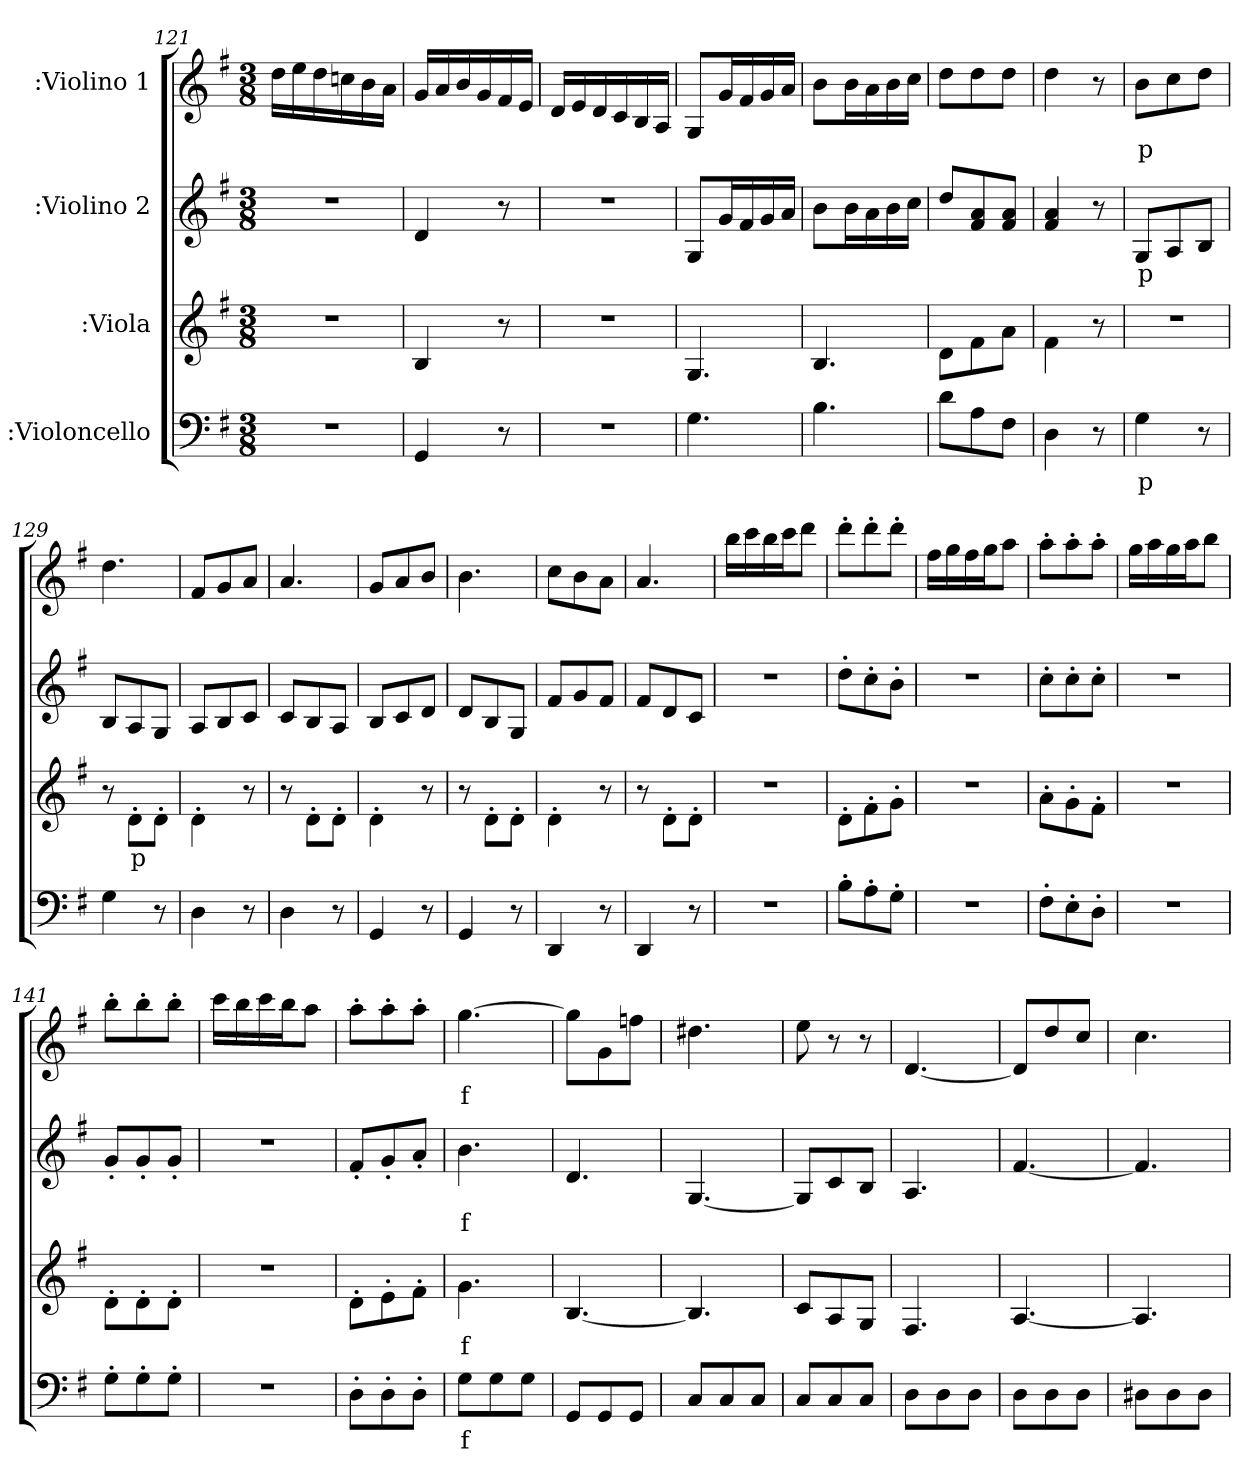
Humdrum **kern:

**kern	**text	**kern	**text	**kern	**text	**kern	**text
*part4	*part4	*part3	*part3	*part2	*part2	*part1	*part1
*staff4	*staff4	*staff3	*staff3	*staff2	*staff2	*staff1	*staff1
*I":Violoncello	*	*I":Viola	*	*I":Violino 2	*	*I":Violino 1	*
*clefF4	*	*	*	*clefG2	*	*clefG2	*
*k[f#]	*	*k[f#]	*	*k[f#]	*	*k[f#]	*
*G:	*	*G:	*	*G:	*	*G:	*
*M3/8	*	*M3/8	*	*M3/8	*	*M3/8	*
=121	=121	=121	=121	=121	=121	=121	=121
4.r	.	4.r	.	4.r	.	16dd\LL	.
.	.	.	.	.	.	16ee\	.
.	.	.	.	.	.	16dd\	.
.	.	.	.	.	.	16ccn\	.
.	.	.	.	.	.	16b\	.
.	.	.	.	.	.	16a\JJ	.
=122	=122	=122	=122	=122	=122	=122	=122
4GG/	.	4B/	.	4d/	.	16g/LL	.
.	.	.	.	.	.	16a/	.
.	.	.	.	.	.	16b/	.
.	.	.	.	.	.	16g/	.
8r	.	8r	.	8r	.	16f#/	.
.	.	.	.	.	.	16e/JJ	.
=123	=123	=123	=123	=123	=123	=123	=123
4.r	.	4.r	.	4.r	.	16d/LL	.
.	.	.	.	.	.	16e/	.
.	.	.	.	.	.	16d/	.
.	.	.	.	.	.	16c/	.
.	.	.	.	.	.	16B/	.
.	.	.	.	.	.	16A/JJ	.
=124	=124	=124	=124	=124	=124	=124	=124
4.G\	.	4.G/	.	8G/L	.	8G/L	.
.	.	.	.	16g/L	.	16g/L	.
.	.	.	.	16f#/	.	16f#/	.
.	.	.	.	16g/	.	16g/	.
.	.	.	.	16a/JJ	.	16a/JJ	.
=125	=125	=125	=125	=125	=125	=125	=125
4.B\	.	4.B/	.	8b\L	.	8b\L	.
.	.	.	.	16b\L	.	16b\L	.
.	.	.	.	16a\	.	16a\	.
.	.	.	.	16b\	.	16b\	.
.	.	.	.	16cc\JJ	.	16cc\JJ	.
=126	=126	=126	=126	=126	=126	=126	=126
8d\L	.	8d\L	.	8dd/L	.	8dd\L	.
8A\	.	8f#\	.	8a/ 8f#/	.	8dd\	.
8F#\J	.	8a\J	.	8a/ 8f#/J	.	8dd\J	.
=127	=127	=127	=127	=127	=127	=127	=127
4D\	.	4f#\	.	4a/ 4f#/	.	4dd\	.
8r	.	8r	.	8r	.	8r	.
=128	=128	=128	=128	=128	=128	=128	=128
4G\	p	4.r	.	8G/L	p	8b\L	p
.	.	.	.	8A/	.	8cc\	.
8r	.	.	.	8B/J	.	8dd\J	.
=129	=129	=129	=129	=129	=129	=129	=129
4G\	.	8r	.	8B/L	.	4.dd\	.
.	.	8d'>\L	p	8A/	.	.	.
8r	.	8d'>\J	.	8G/J	.	.	.
=130	=130	=130	=130	=130	=130	=130	=130
4D\	.	4d'>\	.	8A/L	.	8f#/L	.
.	.	.	.	8B/	.	8g/	.
8r	.	8r	.	8c/J	.	8a/J	.
=131	=131	=131	=131	=131	=131	=131	=131
4D\	.	8r	.	8c/L	.	4.a/	.
.	.	8d'>\L	.	8B/	.	.	.
8r	.	8d'>\J	.	8A/J	.	.	.
=132	=132	=132	=132	=132	=132	=132	=132
4GG/	.	4d'>\	.	8B/L	.	8g/L	.
.	.	.	.	8c/	.	8a/	.
8r	.	8r	.	8d/J	.	8b/J	.
=133	=133	=133	=133	=133	=133	=133	=133
4GG/	.	8r	.	8d/L	.	4.b\	.
.	.	8d'>\L	.	8B/	.	.	.
8r	.	8d'>\J	.	8G/J	.	.	.
=134	=134	=134	=134	=134	=134	=134	=134
4DD/	.	4d'>\	.	8f#/L	.	8cc\L	.
.	.	.	.	8g/	.	8b\	.
8r	.	8r	.	8f#/J	.	8a\J	.
=135	=135	=135	=135	=135	=135	=135	=135
4DD/	.	8r	.	8f#/L	.	4.a/	.
.	.	8d'>\L	.	8d/	.	.	.
8r	.	8d'>\J	.	8c/J	.	.	.
=136	=136	=136	=136	=136	=136	=136	=136
4.r	.	4.r	.	4.r	.	16bb\LL	.
.	.	.	.	.	.	16ccc\	.
.	.	.	.	.	.	16bb\	.
.	.	.	.	.	.	16ccc\J	.
.	.	.	.	.	.	8ddd\J	.
=137	=137	=137	=137	=137	=137	=137	=137
8B'>\L	.	8d'>\L	.	8dd'>\L	.	8ddd'>\L	.
8A'>\	.	8f#'>\	.	8cc'>\	.	8ddd'>\	.
8G'>\J	.	8g'>\J	.	8b'>\J	.	8ddd'>\J	.
=138	=138	=138	=138	=138	=138	=138	=138
4.r	.	4.r	.	4.r	.	16ff#\LL	.
.	.	.	.	.	.	16gg\	.
.	.	.	.	.	.	16ff#\	.
.	.	.	.	.	.	16gg\J	.
.	.	.	.	.	.	8aa\J	.
=139	=139	=139	=139	=139	=139	=139	=139
8F#'>\L	.	8a'>\L	.	8cc'>\L	.	8aa'>\L	.
8E'>\	.	8g'>\	.	8cc'>\	.	8aa'>\	.
8D'>\J	.	8f#'>\J	.	8cc'>\J	.	8aa'>\J	.
=140	=140	=140	=140	=140	=140	=140	=140
4.r	.	4.r	.	4.r	.	16gg\LL	.
.	.	.	.	.	.	16aa\	.
.	.	.	.	.	.	16gg\	.
.	.	.	.	.	.	16aa\J	.
.	.	.	.	.	.	8bb\J	.
=141	=141	=141	=141	=141	=141	=141	=141
8G'>\L	.	8d'>\L	.	8g'>/L	.	8bb'>\L	.
8G'>\	.	8d'>\	.	8g'>/	.	8bb'>\	.
8G'>\J	.	8d'>\J	.	8g'>/J	.	8bb'>\J	.
=142	=142	=142	=142	=142	=142	=142	=142
4.r	.	4.r	.	4.r	.	16ccc\LL	.
.	.	.	.	.	.	16bb\	.
.	.	.	.	.	.	16ccc\	.
.	.	.	.	.	.	16bb\J	.
.	.	.	.	.	.	8aa\J	.
=143	=143	=143	=143	=143	=143	=143	=143
8D'>\L	.	8d'>\L	.	8f#'>/L	.	8aa'>\L	.
8D'>\	.	8e'>\	.	8g'>/	.	8aa'>\	.
8D'>\J	.	8f#'>\J	.	8a'>/J	.	8aa'>\J	.
=144	=144	=144	=144	=144	=144	=144	=144
8G\L	f	4.g\	f	4.b\	f	[4.gg\	f
8G\	.	.	.	.	.	.	.
8G\J	.	.	.	.	.	.	.
=145	=145	=145	=145	=145	=145	=145	=145
8GG/L	.	[4.B/	.	4.d/	.	8gg\L]	.
8GG/	.	.	.	.	.	8g\	.
8GG/J	.	.	.	.	.	8ffn\J	.
=146	=146	=146	=146	=146	=146	=146	=146
8C/L	.	4.B/]	.	[4.G/	.	4.dd#X\	.
8C/	.	.	.	.	.	.	.
8C/J	.	.	.	.	.	.	.
=147	=147	=147	=147	=147	=147	=147	=147
8C/L	.	8c/L	.	8G/L]	.	8ee\	.
8C/	.	8A/	.	8c/	.	8r	.
8C/J	.	8G/J	.	8B/J	.	8r	.
=148	=148	=148	=148	=148	=148	=148	=148
8D\L	.	4.F#/	.	4.A/	.	[4.d/	.
8D\	.	.	.	.	.	.	.
8D\J	.	.	.	.	.	.	.
=149	=149	=149	=149	=149	=149	=149	=149
8D\L	.	[4.A/	.	[4.f#/	.	8d/L]	.
8D\	.	.	.	.	.	8dd/	.
8D\J	.	.	.	.	.	8cc/J	.
=150	=150	=150	=150	=150	=150	=150	=150
8D#X\L	.	4.A/]	.	4.f#/]	.	4.cc\	.
8D#\	.	.	.	.	.	.	.
8D#\J	.	.	.	.	.	.	.
=	=	=	=	=	=	=	=
*-	*-	*-	*-	*-	*-	*-	*-
